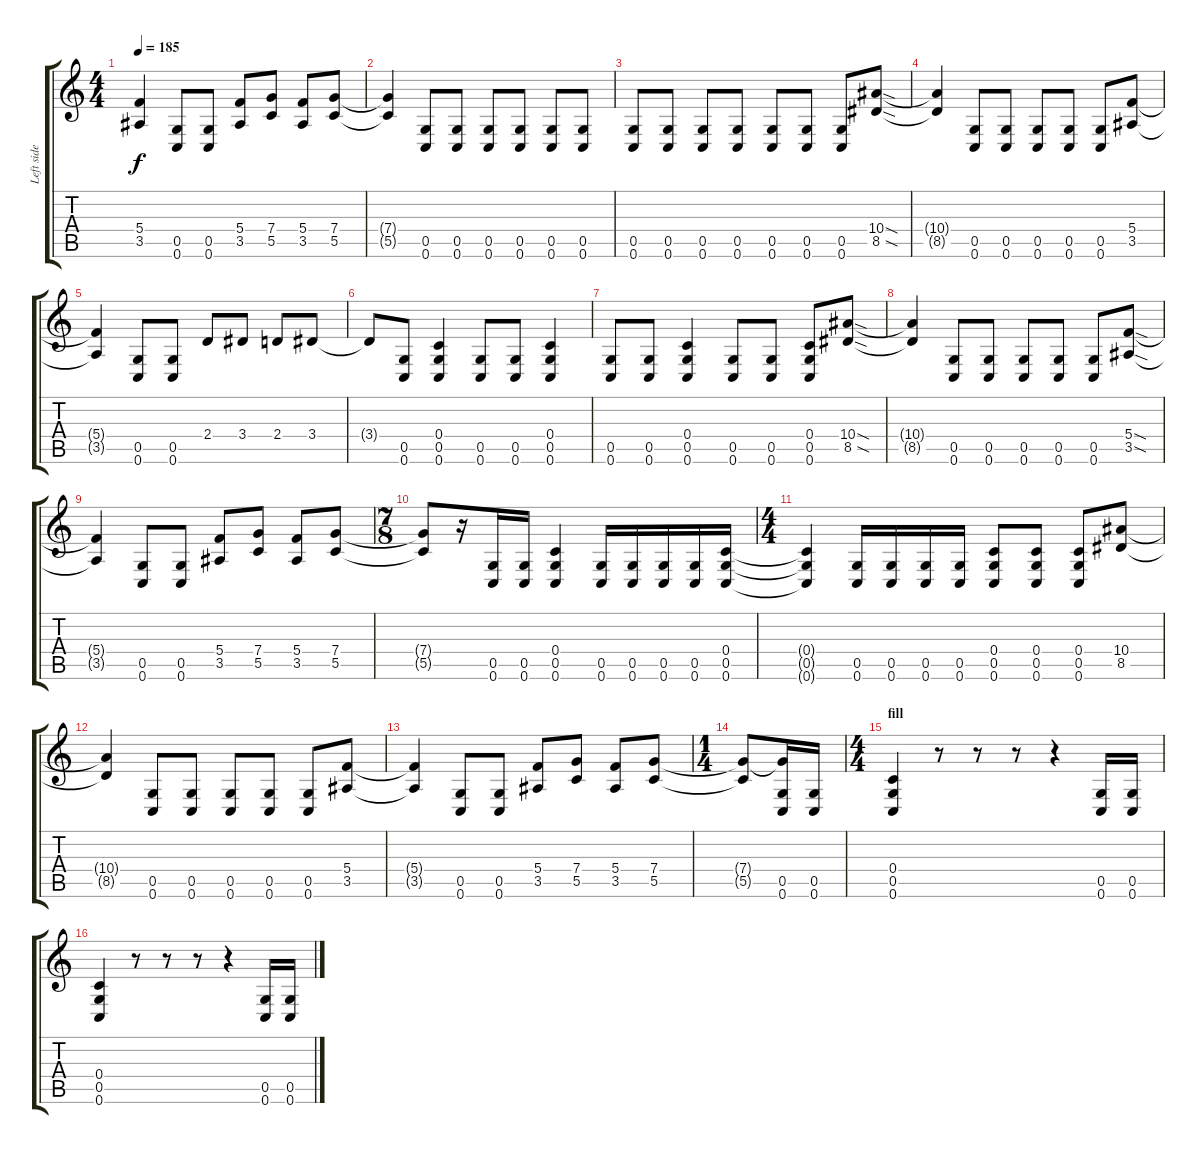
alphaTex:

\track ("Left side" "Left side") {instrument distortionguitar}
\staff {score tabs}
\tuning (D4 A3 F3 C3 G2 C2) {hide}
\ts (4 4)
\tempo 185
\clef g2
\ks c
(5.4{t} 3.5{t}).4{dy f} (0.5 0.6).8 (0.5 0.6).8 (5.4 3.5).8 (7.4 5.5).8 (5.4 3.5).8 (7.4 5.5).8 |
(7.4{t} 5.5{t}).4 (0.5 0.6).8 (0.5 0.6).8 (0.5 0.6).8 (0.5 0.6).8 (0.5 0.6).8 (0.5 0.6).8 |
(0.5 0.6).8 (0.5 0.6).8 (0.5 0.6).8 (0.5 0.6).8 (0.5 0.6).8 (0.5 0.6).8 (0.5 0.6).8 (10.4{sod} 8.5{sod}).8 |
(10.4{t} 8.5{t}).4 (0.5 0.6).8 (0.5 0.6).8 (0.5 0.6).8 (0.5 0.6).8 (0.5 0.6).8 (5.4 3.5).8 |
(5.4{t} 3.5{t}).4 (0.5 0.6).8 (0.5 0.6).8 2.4.8 3.4.8 2.4.8 3.4.8 |
3.4{t}.8 (0.5 0.6).8 (0.4 0.5 0.6).4 (0.5 0.6).8 (0.5 0.6).8 (0.4 0.5 0.6).4 |
(0.5 0.6).8 (0.5 0.6).8 (0.4 0.5 0.6).4 (0.5 0.6).8 (0.5 0.6).8 (0.4 0.5 0.6).8 (10.4{sod} 8.5{sod}).8 |
(10.4{t} 8.5{t}).4 (0.5 0.6).8 (0.5 0.6).8 (0.5 0.6).8 (0.5 0.6).8 (0.5 0.6).8 (5.4{sod} 3.5{sod}).8 |
(5.4{t} 3.5{t}).4 (0.5 0.6).8 (0.5 0.6).8 (5.4 3.5).8 (7.4 5.5).8 (5.4 3.5).8 (7.4 5.5).8 |
\ts (7 8)
(7.4{t} 5.5{t}).8 r.16 (0.5 0.6).16 (0.5 0.6).16 (0.4 0.5 0.6).4 (0.5 0.6).16 (0.5 0.6).16 (0.5 0.6).16 (0.5 0.6).16 (0.4 0.5 0.6).16 |
\ts (4 4)
(0.4{t} 0.5{t} 0.6{t}).4 (0.5 0.6).16 (0.5 0.6).16 (0.5 0.6).16 (0.5 0.6).16 (0.4 0.5 0.6).8 (0.4 0.5 0.6).8 (0.4 0.5 0.6).8 (10.4 8.5).8 |
(10.4{t} 8.5{t}).4 (0.5 0.6).8 (0.5 0.6).8 (0.5 0.6).8 (0.5 0.6).8 (0.5 0.6).8 (5.4 3.5).8 |
(5.4{t} 3.5{t}).4 (0.5 0.6).8 (0.5 0.6).8 (5.4 3.5).8 (7.4 5.5).8 (5.4 3.5).8 (7.4 5.5).8 |
\ts (1 4)
(7.4{t} 5.5{t}).8 (7.4{t} 0.5 0.6).16 (0.5 0.6).16 |
\ts (4 4)
\section ("" "fill")
(0.4 0.5 0.6).4 r.8 r.8 r.8 r.4 (0.5 0.6).16 (0.5 0.6).16 |
(0.4 0.5 0.6).4 r.8 r.8 r.8 r.4 (0.5 0.6).16 (0.5 0.6).16
